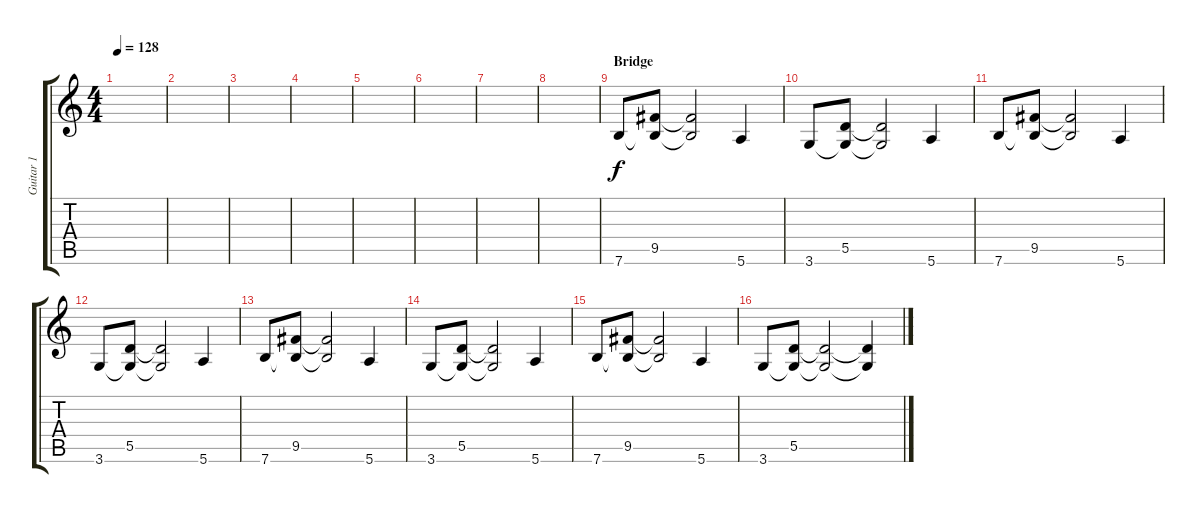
\track ("Guitar 1" "Guitar 1") {instrument electricguitarclean}
\staff {score tabs}
\tuning (E4 B3 G3 D3 A2 E2) {hide}
\ts (4 4)
\tempo 128
\clef g2
\ks c
|
|
|
|
|
|
|
|
\section ("" "Bridge")
7.6.8 (9.5 7.6{t}).8 (9.5{t} 7.6{t}).2 5.6.4 |
3.6.8 (5.5 3.6{t}).8 (5.5{t} 3.6{t}).2 5.6.4 |
7.6.8 (9.5 7.6{t}).8 (9.5{t} 7.6{t}).2 5.6.4 |
3.6.8 (5.5 3.6{t}).8 (5.5{t} 3.6{t}).2 5.6.4 |
7.6.8 (9.5 7.6{t}).8 (9.5{t} 7.6{t}).2 5.6.4 |
3.6.8 (5.5 3.6{t}).8 (5.5{t} 3.6{t}).2 5.6.4 |
7.6.8 (9.5 7.6{t}).8 (9.5{t} 7.6{t}).2 5.6.4 |
3.6.8 (5.5 3.6{t}).8 (5.5{t} 3.6{t}).2 (5.5{t} 3.6{t}).4
